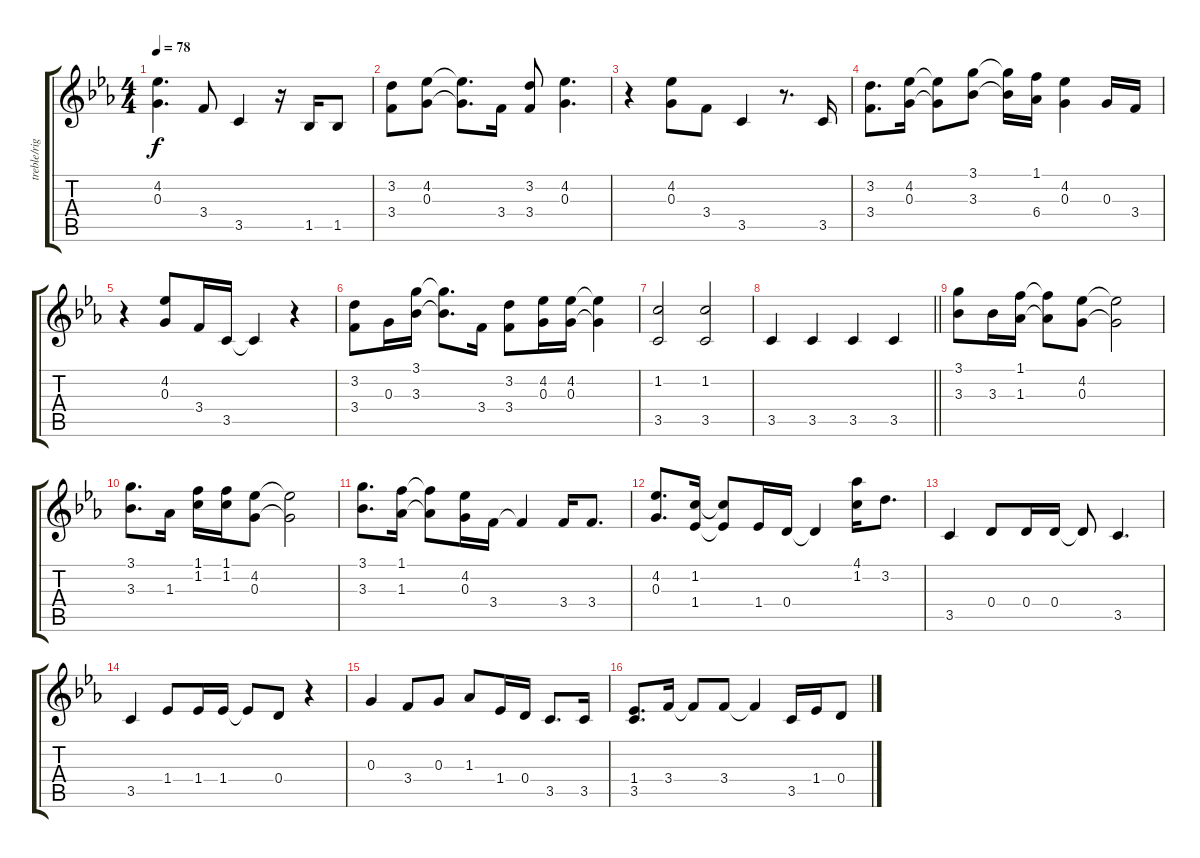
\track ("treble/right hand main" "treble/rig") {instrument acousticguitarsteel}
\staff {score tabs}
\tuning (E4 B3 G3 D3 A2 E2) {hide}
\ts (4 4)
\tempo 78
\clef g2
\ks cminor
(4.2 0.3).4{d dy f} 3.4.8 3.5.4 r.16 1.5.16 1.5.8 |
(3.2 3.4).8 (4.2 0.3).8 (4.2{t} 0.3{t}).8{d} 3.4.16 (3.2 3.4).8 (4.2 0.3).4{d} |
r.4 (4.2 0.3).8 3.4.8 3.5.4 r.8{d} 3.5.16 |
(3.2 3.4).8{d} (4.2 0.3).16 (4.2{t} 0.3{t}).8 (3.1 3.3).8 (3.1{t} 3.3{t}).16 (1.1 6.4).16 (4.2 0.3).4 0.3.16 3.4.16 |
r.4 (4.2 0.3).8 3.4.16 3.5.16 3.5{t}.4 r.4 |
(3.2 3.4).8 0.3.16 (3.1 3.3).16 (3.1{t} 3.3{t}).8{d} 3.4.16 (3.2 3.4).8 (4.2 0.3).16 (4.2 0.3).16 (4.2{t} 0.3{t}).4 |
(1.2 3.5).2 (1.2 3.5).2 |
\barLineRight lightlight
3.5.4 3.5.4 3.5.4 3.5.4 |
(3.1 3.3).8 3.3.16 (1.1 1.3).16 (1.1{t} 1.3{t}).8 (4.2 0.3).8 (4.2{t} 0.3{t}).2 |
(3.1 3.3).8{d} 1.3.16 (1.1 1.2).16 (1.1 1.2).16 (4.2 0.3).8 (4.2{t} 0.3{t}).2 |
(3.1 3.3).8{d} (1.1 1.3).16 (1.1{t} 1.3{t}).8 (4.2 0.3).16 3.4.16 3.4{t}.4 3.4.16 3.4.8{d} |
(4.2 0.3).8{d} (1.2 1.4).16 (1.2{t} 1.4{t}).8 1.4.16 0.4.16 0.4{t}.4 (4.1 1.2).16 3.2.8{d} |
3.5.4 0.4.8 0.4.16 0.4.16 0.4{t}.8 3.5.4{d} |
3.5.4 1.4.8 1.4.16 1.4.16 1.4{t}.8 0.4.8 r.4 |
0.3.4 3.4.8 0.3.8 1.3.8 1.4.16 0.4.16 3.5.8{d} 3.5.16 |
(1.4 3.5).8{d} 3.4.16 3.4{t}.8 3.4.8 3.4{t}.4 3.5.16 1.4.16 0.4.8
